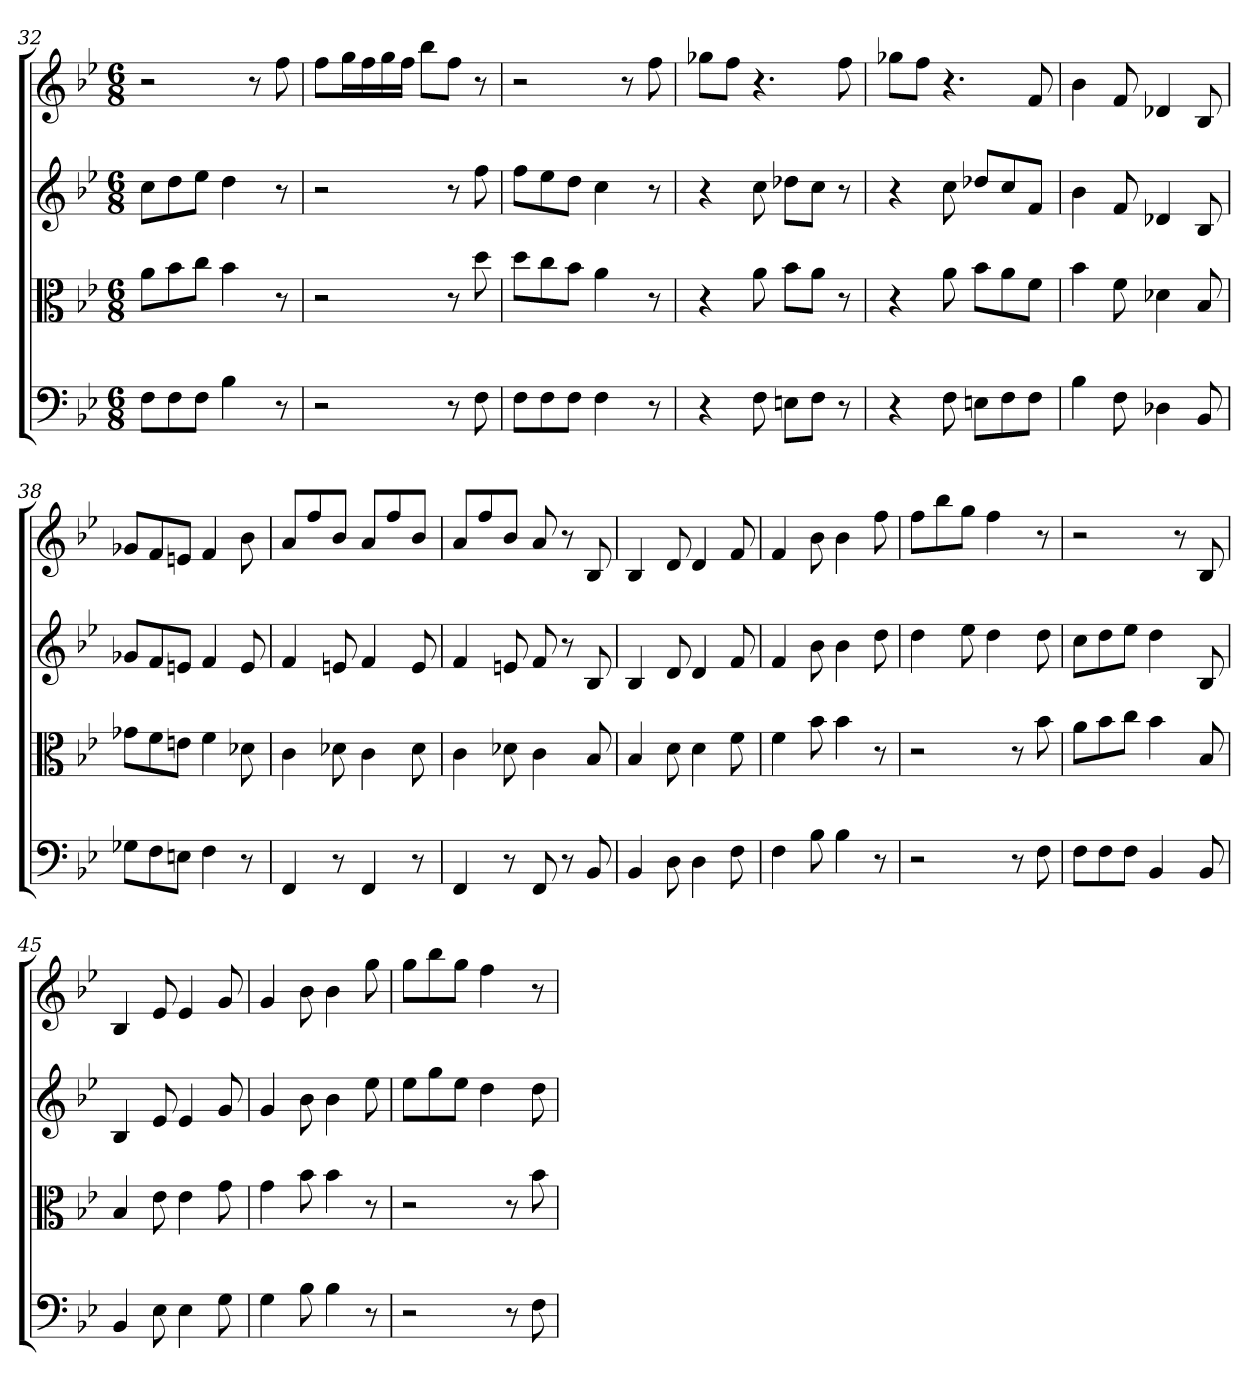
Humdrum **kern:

**kern	**kern	**kern	**kern
*part4	*part3	*part2	*part1
*staff4	*staff3	*staff2	*staff1
*clefF4	*clefC3	*clefG2	*clefG2
*k[b-e-]	*k[b-e-]	*k[b-e-]	*k[b-e-]
*B-:	*B-:	*B-:	*B-:
*M6/8	*M6/8	*M6/8	*M6/8
=32	=32	=32	=32
8F\L	8a\L	8cc\L	2r
8F\	8b-\	8dd\	.
8F\J	8cc\J	8ee-\J	.
4B-	4b-	4dd	.
.	.	.	8r
8r	8r	8r	8ff
=33	=33	=33	=33
2r	2r	2r	8ff\L
.	.	.	16gg\L
.	.	.	16ff\
.	.	.	16gg\
.	.	.	16ff\JJ
.	.	.	8bb-\L
8r	8r	8r	8ff\J
8F	8dd	8ff	8r
=34	=34	=34	=34
8F\L	8dd\L	8ff\L	2r
8F\	8cc\	8ee-\	.
8F\J	8b-\J	8dd\J	.
4F	4a	4cc	.
.	.	.	8r
8r	8r	8r	8ff
=35	=35	=35	=35
4r	4r	4r	8gg-X\L
.	.	.	8ff\J
8F	8a	8cc	4.r
8En\L	8b-\L	8dd-X\L	.
8F\J	8a\J	8cc\J	.
8r	8r	8r	8ff
=36	=36	=36	=36
4r	4r	4r	8gg-X\L
.	.	.	8ff\J
8F	8a	8cc	4.r
8En\L	8b-\L	8dd-X/L	.
8F\	8a\	8cc/	.
8F\J	8f\J	8f/J	8f
=37	=37	=37	=37
4B-	4b-	4b-	4b-
8F	8f	8f	8f
4D-X	4d-X	4d-X	4d-X
8BB-	8B-	8B-	8B-
=38	=38	=38	=38
8G-X\L	8g-X\L	8g-X/L	8g-X/L
8F\	8f\	8f/	8f/
8En\J	8en\J	8en/J	8en/J
4F	4f	4f	4f
8r	8d-X	8e	8b-
=39	=39	=39	=39
4FF	4c	4f	8a/L
.	.	.	8ff/
8r	8d-X	8en	8b-/J
4FF	4c	4f	8a/L
.	.	.	8ff/
8r	8d-	8e	8b-/J
=40	=40	=40	=40
4FF	4c	4f	8a/L
.	.	.	8ff/
8r	8d-X	8en	8b-/J
8FF	4c	8f	8a
8r	.	8r	8r
8BB-	8B-	8B-	8B-
=41	=41	=41	=41
4BB-	4B-	4B-	4B-
8D	8d	8d	8d
4D	4d	4d	4d
8F	8f	8f	8f
=42	=42	=42	=42
4F	4f	4f	4f
8B-	8b-	8b-	8b-
4B-	4b-	4b-	4b-
8r	8r	8dd	8ff
=43	=43	=43	=43
2r	2r	4dd	8ff\L
.	.	.	8bb-\
.	.	8ee-	8gg\J
.	.	4dd	4ff
8r	8r	.	.
8F	8b-	8dd	8r
=44	=44	=44	=44
8F\L	8a\L	8cc\L	2r
8F\	8b-\	8dd\	.
8F\J	8cc\J	8ee-\J	.
4BB-	4b-	4dd	.
.	.	.	8r
8BB-	8B-	8B-	8B-
=45	=45	=45	=45
4BB-	4B-	4B-	4B-
8E-	8e-	8e-	8e-
4E-	4e-	4e-	4e-
8G	8g	8g	8g
=46	=46	=46	=46
4G	4g	4g	4g
8B-	8b-	8b-	8b-
4B-	4b-	4b-	4b-
8r	8r	8ee-	8gg
=47	=47	=47	=47
2r	2r	8ee-\L	8gg\L
.	.	8gg\	8bb-\
.	.	8ee-\J	8gg\J
.	.	4dd	4ff
8r	8r	.	.
8F	8b-	8dd	8r
=	=	=	=
*-	*-	*-	*-
